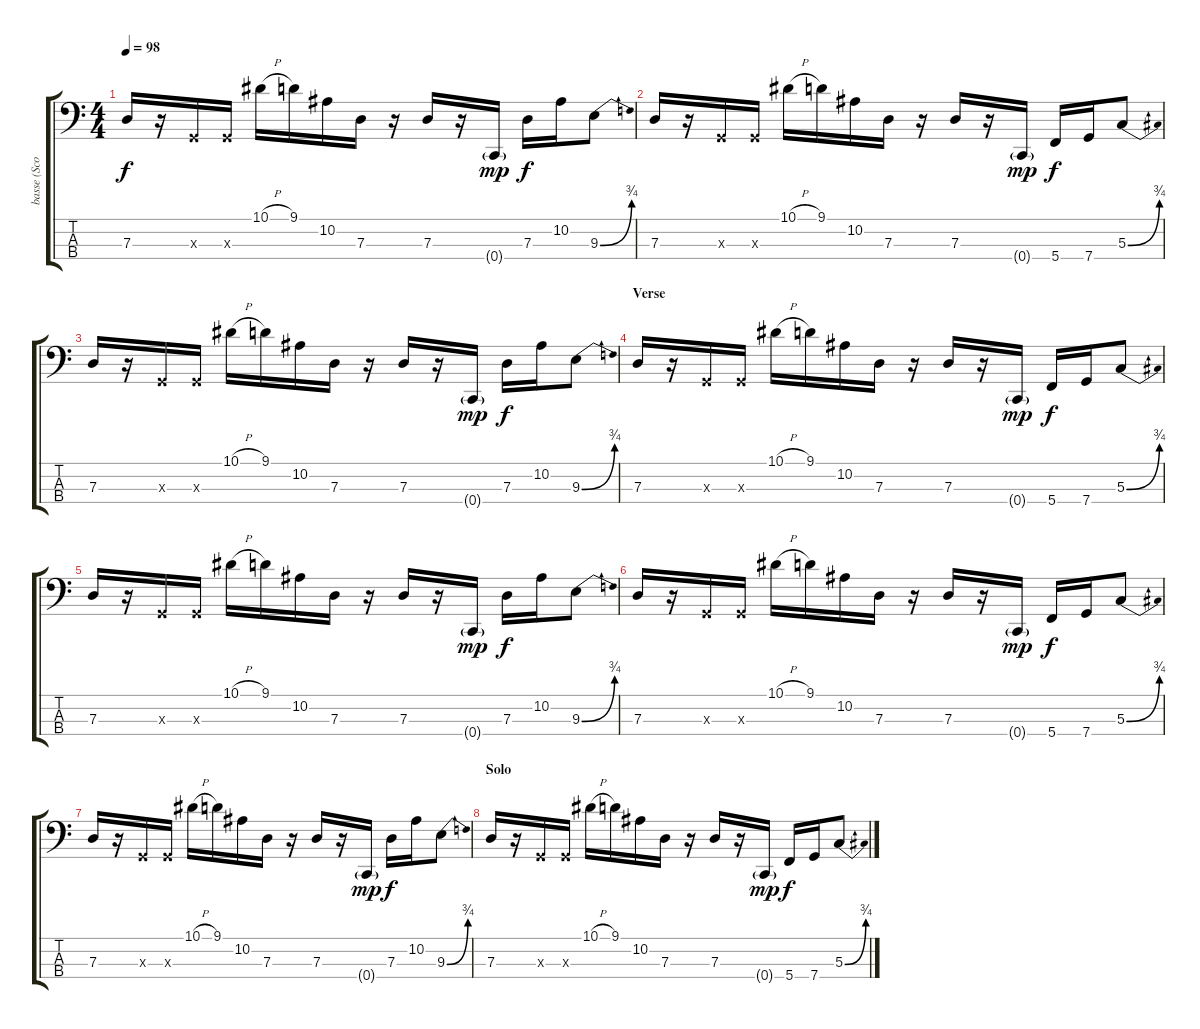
\track ("basse (Scott Reeder)" "basse (Sco") {instrument electricbasspick}
\staff {score tabs}
\tuning (F2 C2 G1 C1) {hide}
\ts (4 4)
\tempo 98
\clef f4
\ks c
7.3.16{dy f} r.16 0.3{x}.16 0.3{x}.16 10.1{h}.16 9.1.16 10.2.16 7.3.16 r.16 7.3.16 r.16 0.4{g}.16{dy mp} 7.3.16{dy f} 10.2.16 9.3{be (bend 0 0 60 3)}.8 |
7.3.16 r.16 0.3{x}.16 0.3{x}.16 10.1{h}.16 9.1.16 10.2.16 7.3.16 r.16 7.3.16 r.16 0.4{g}.16{dy mp} 5.4.16{dy f} 7.4.16 5.3{be (bend 0 0 60 3)}.8 |
7.3.16 r.16 0.3{x}.16 0.3{x}.16 10.1{h}.16 9.1.16 10.2.16 7.3.16 r.16 7.3.16 r.16 0.4{g}.16{dy mp} 7.3.16{dy f} 10.2.16 9.3{be (bend 0 0 60 3)}.8 |
\section ("" "Verse")
7.3.16 r.16 0.3{x}.16 0.3{x}.16 10.1{h}.16 9.1.16 10.2.16 7.3.16 r.16 7.3.16 r.16 0.4{g}.16{dy mp} 5.4.16{dy f} 7.4.16 5.3{be (bend 0 0 60 3)}.8 |
7.3.16 r.16 0.3{x}.16 0.3{x}.16 10.1{h}.16 9.1.16 10.2.16 7.3.16 r.16 7.3.16 r.16 0.4{g}.16{dy mp} 7.3.16{dy f} 10.2.16 9.3{be (bend 0 0 60 3)}.8 |
7.3.16 r.16 0.3{x}.16 0.3{x}.16 10.1{h}.16 9.1.16 10.2.16 7.3.16 r.16 7.3.16 r.16 0.4{g}.16{dy mp} 5.4.16{dy f} 7.4.16 5.3{be (bend 0 0 60 3)}.8 |
7.3.16 r.16 0.3{x}.16 0.3{x}.16 10.1{h}.16 9.1.16 10.2.16 7.3.16 r.16 7.3.16 r.16 0.4{g}.16{dy mp} 7.3.16{dy f} 10.2.16 9.3{be (bend 0 0 60 3)}.8 |
\section ("" "Solo")
7.3.16 r.16 0.3{x}.16 0.3{x}.16 10.1{h}.16 9.1.16 10.2.16 7.3.16 r.16 7.3.16 r.16 0.4{g}.16{dy mp} 5.4.16{dy f} 7.4.16 5.3{be (bend 0 0 60 3)}.8
